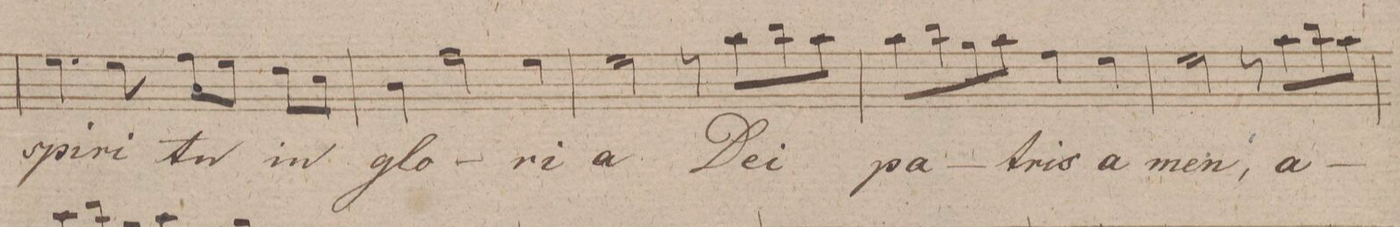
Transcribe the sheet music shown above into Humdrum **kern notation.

**kern	**text	**text	**dynam
*I"Alto.	*	*	*
*clefC3	*	*	*
*k[f#c#g#d#]	*	*	*
*met(c)	*	*	*
*M4/4	*	*	*
4.f#\	spi-	.	.
8f#\	-ri-	.	.
8g#\L	-tu	.	.
8f#\J	.	.	.
8e\L	in	.	.
8d#\J	.	.	.
=223	=223	=223	=223
4c#\	glo-	.	.
2g#\	.	.	.
4f#\	-ri-	.	.
=224	=224	=224	=224
2f#\	-a	.	.
8r	.	.	.
8b\L	De-	.	.
8cc#\	-i	.	.
8b\J	.	.	.
=225	=225	=225	=225
8b\L	pa-	.	.
8cc#\	.	.	.
8a\	.	.	.
8b\J	.	.	.
4g#\	-tris	.	.
4f#\	a-	.	.
=226	=226	=226	=226
2f#\	-men,	.	.
8r	.	.	.
8b\L	a-	.	.
8cc#\	.	.	.
8b\J	.	.	.
=227	=227	=227	=227
*-	*-	*-	*-
